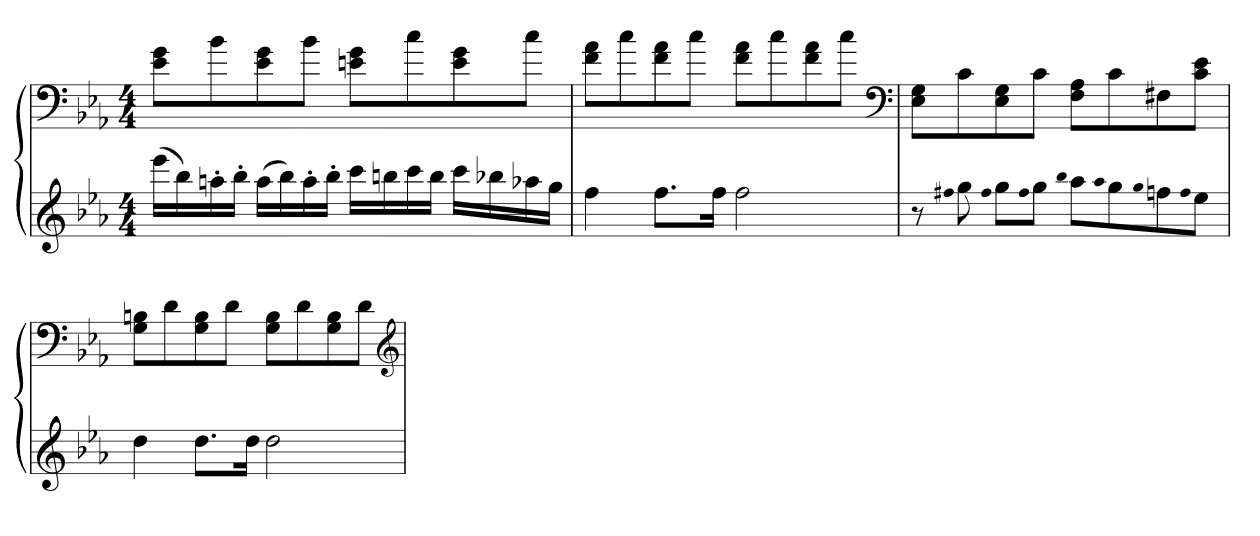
**kern	**kern
*part1	*part1
*staff2	*staff1
*clefG2	*clefF4
*k[b-e-a-]	*k[b-e-a-]
*c:	*c:
*M4/4	*M4/4
=	=
(16eee-LL	8e- 8gL
16bb-)	.
16aan'	8b-
16bb-'JJ	.
(16aaLL	8e- 8g
16bb-)	.
16aa'	8b-J
16bb-'JJ	.
16cccLL	8en 8gL
16bbn	.
16ccc	8cc
16bbJJ	.
16cccLL	8e 8g
16bb-X	.
16aa-X	8ccJ
16ggJJ	.
=	=
4ff	8f 8a-L
.	8cc
8.ffL	8f 8a-
.	8ccJ
16ffJk	.
2ff	8f 8a-L
.	8cc
.	8f 8a-
.	8ccJ
*	*clefF4
=	=
8r	8E- 8GL
qff#X	.
8gg	8c
qff#	.
8ggL	8E- 8G
qff#	.
8ggJ	8cJ
qbb-	.
8aa-L	8F 8A-L
qaa-	.
8gg	8c
qgg	.
8ffn	8F#X
qff	.
8ee-J	8c 8e-J
=	=
4dd	8G 8BnL
.	8d
8.ddL	8G 8B
.	8dJ
16ddJk	.
2dd	8G 8BL
.	8d
.	8G 8B
.	8dJ
*	*clefG2
=	=
*-	*-
